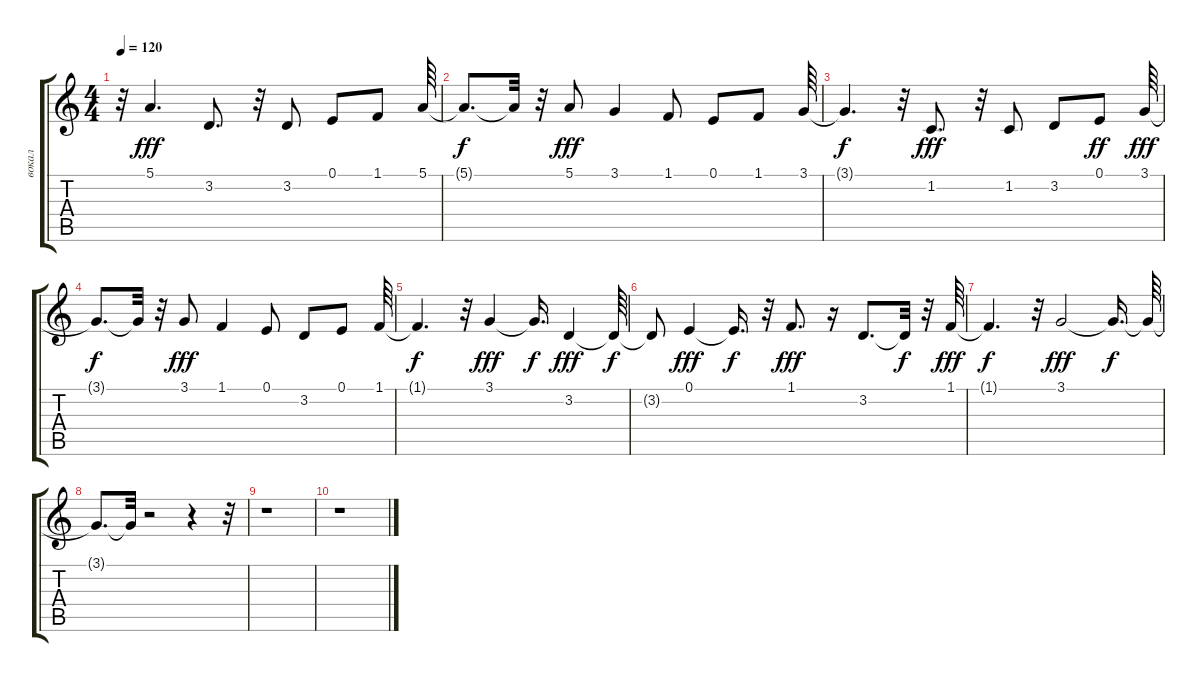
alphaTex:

\track ("вокал" "вокал") {instrument brightacousticpiano}
\staff {score tabs}
\tuning (E4 B3 G3 D3 A2 E2) {hide}
\ts (4 4)
\tempo 120
\clef g2
\ks c
r.32{dy f} 5.1.4{d dy fff} 3.2.8{d} r.32 3.2.8 0.1.8 1.1.8 5.1.64 |
5.1{t}.8{d dy f} 5.1{t}.32 r.32 5.1.8{dy fff} 3.1.4 1.1.8 0.1.8 1.1.8 3.1.64 |
3.1{t}.4{d dy f} r.32 1.2.8{d dy fff} r.32 1.2.8 3.2.8 0.1.8{dy ff} 3.1.64{dy fff} |
3.1{t}.8{d dy f} 3.1{t}.32 r.32 3.1.8{dy fff} 1.1.4 0.1.8 3.2.8 0.1.8 1.1.64 |
1.1{t}.4{d dy f} r.32 3.1.4{dy fff} 3.1{t}.16{d dy f} 3.2.4{dy fff} 3.2{t}.64{dy f} |
3.2{t}.8 0.1.4{dy fff} 0.1{t}.16{d dy f} r.32 1.1.8{d dy fff} r.16 3.2.8{d} 3.2{t}.32{dy f} r.32 1.1.64{dy fff} |
1.1{t}.4{d dy f} r.32 3.1.2{dy fff} 3.1{t}.16{d dy f} 3.1{t}.64 |
3.1{t}.8{d} 3.1{t}.32 r.2 r.4 r.32 |
r.1 |
r.1
